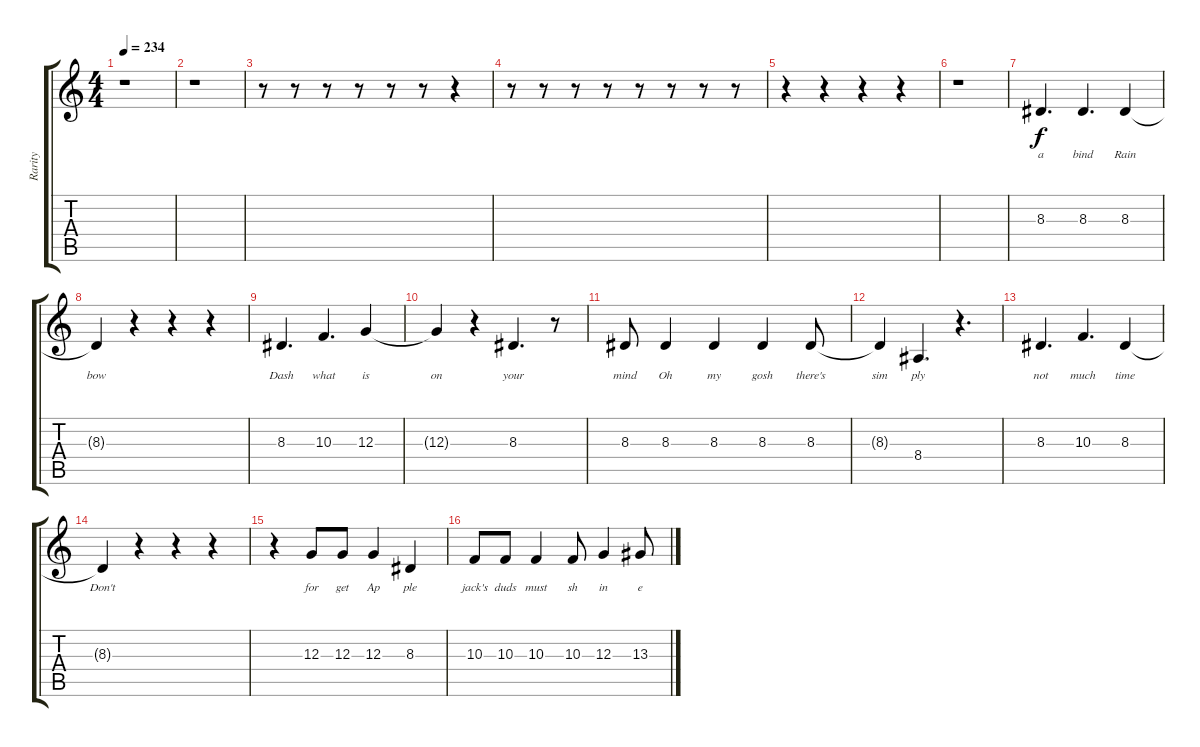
\track ("Rarity" "Rarity") {instrument trumpet}
\staff {score tabs}
\tuning (E4 B3 G3 D3 A2 E2) {hide}
\ts (4 4)
\tempo 234
\clef g2
\ks c
r.1{dy f} |
r.1 |
r.8 r.8 r.8 r.8 r.8 r.8 r.4 |
r.8 r.8 r.8 r.8 r.8 r.8 r.8 r.8 |
r.4 r.4 r.4 r.4 |
r.1 |
8.3.4{d lyrics (0 "a") lyrics (1 "") lyrics (2 "") lyrics (3 "") lyrics (4 "")} 8.3.4{d lyrics (0 "bind") lyrics (1 "") lyrics (2 "") lyrics (3 "") lyrics (4 "")} 8.3.4{lyrics (0 "Rain") lyrics (1 "") lyrics (2 "") lyrics (3 "") lyrics (4 "")} |
8.3{t}.4{lyrics (0 "bow") lyrics (1 "") lyrics (2 "") lyrics (3 "") lyrics (4 "")} r.4 r.4 r.4 |
8.3.4{d lyrics (0 "Dash") lyrics (1 "") lyrics (2 "") lyrics (3 "") lyrics (4 "")} 10.3.4{d lyrics (0 "what") lyrics (1 "") lyrics (2 "") lyrics (3 "") lyrics (4 "")} 12.3.4{lyrics (0 "is") lyrics (1 "") lyrics (2 "") lyrics (3 "") lyrics (4 "")} |
12.3{t}.4{lyrics (0 "on") lyrics (1 "") lyrics (2 "") lyrics (3 "") lyrics (4 "")} r.4 8.3.4{d lyrics (0 "your") lyrics (1 "") lyrics (2 "") lyrics (3 "") lyrics (4 "")} r.8 |
8.3.8{lyrics (0 "mind") lyrics (1 "") lyrics (2 "") lyrics (3 "") lyrics (4 "")} 8.3.4{lyrics (0 "Oh") lyrics (1 "") lyrics (2 "") lyrics (3 "") lyrics (4 "")} 8.3.4{lyrics (0 "my") lyrics (1 "") lyrics (2 "") lyrics (3 "") lyrics (4 "")} 8.3.4{lyrics (0 "gosh") lyrics (1 "") lyrics (2 "") lyrics (3 "") lyrics (4 "")} 8.3.8{lyrics (0 "there's") lyrics (1 "") lyrics (2 "") lyrics (3 "") lyrics (4 "")} |
8.3{t}.4{lyrics (0 "sim") lyrics (1 "") lyrics (2 "") lyrics (3 "") lyrics (4 "")} 8.4.4{d lyrics (0 "ply") lyrics (1 "") lyrics (2 "") lyrics (3 "") lyrics (4 "")} r.4{d} |
8.3.4{d lyrics (0 "not") lyrics (1 "") lyrics (2 "") lyrics (3 "") lyrics (4 "")} 10.3.4{d lyrics (0 "much") lyrics (1 "") lyrics (2 "") lyrics (3 "") lyrics (4 "")} 8.3.4{lyrics (0 "time") lyrics (1 "") lyrics (2 "") lyrics (3 "") lyrics (4 "")} |
8.3{t}.4{lyrics (0 "Don't") lyrics (1 "") lyrics (2 "") lyrics (3 "") lyrics (4 "")} r.4 r.4 r.4 |
r.4 12.3.8{lyrics (0 "for") lyrics (1 "") lyrics (2 "") lyrics (3 "") lyrics (4 "")} 12.3.8{lyrics (0 "get") lyrics (1 "") lyrics (2 "") lyrics (3 "") lyrics (4 "")} 12.3.4{lyrics (0 "Ap") lyrics (1 "") lyrics (2 "") lyrics (3 "") lyrics (4 "")} 8.3.4{lyrics (0 "ple") lyrics (1 "") lyrics (2 "") lyrics (3 "") lyrics (4 "")} |
10.3.8{lyrics (0 "jack's") lyrics (1 "") lyrics (2 "") lyrics (3 "") lyrics (4 "")} 10.3.8{lyrics (0 "duds") lyrics (1 "") lyrics (2 "") lyrics (3 "") lyrics (4 "")} 10.3.4{lyrics (0 "must") lyrics (1 "") lyrics (2 "") lyrics (3 "") lyrics (4 "")} 10.3.8{lyrics (0 "sh") lyrics (1 "") lyrics (2 "") lyrics (3 "") lyrics (4 "")} 12.3.4{lyrics (0 "in") lyrics (1 "") lyrics (2 "") lyrics (3 "") lyrics (4 "")} 13.3.8{lyrics (0 "e") lyrics (1 "") lyrics (2 "") lyrics (3 "") lyrics (4 "")}
